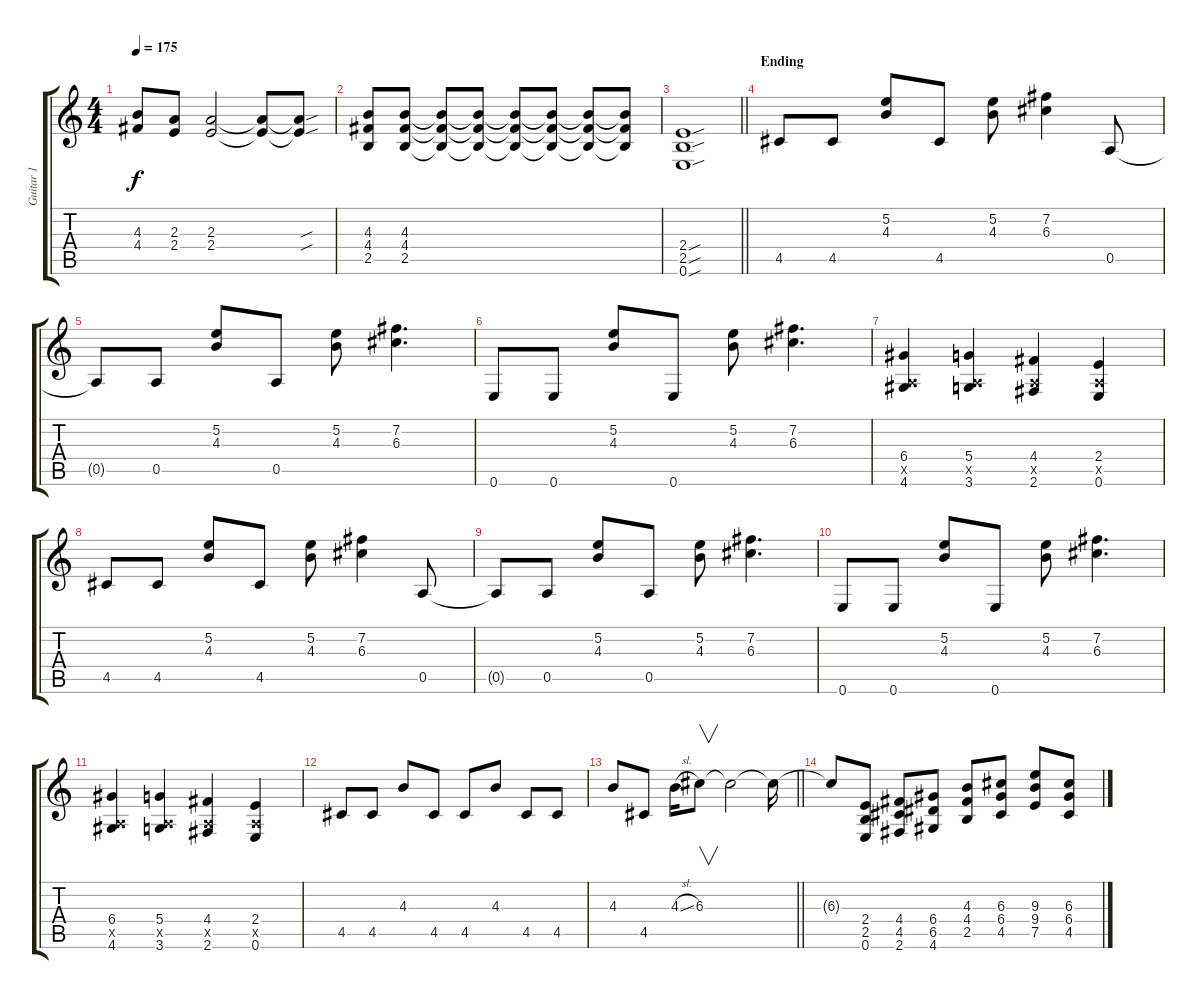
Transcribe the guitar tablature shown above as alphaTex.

\track ("Guitar 1" "Guitar 1") {instrument distortionguitar}
\staff {score tabs}
\tuning (E4 B3 G3 D3 A2 E2) {hide}
\ts (4 4)
\tempo 175
\clef g2
\ks c
(4.3{t} 4.4{t}).8{dy f} (2.3 2.4).8 (2.3 2.4).2 (2.3{t} 2.4{t}).8 (2.3{sou t} 2.4{sou t}).8 |
(4.3 4.4 2.5).8 (4.3 4.4 2.5).8 (4.3{t} 4.4{t} 2.5{t}).8 (4.3{t} 4.4{t} 2.5{t}).8 (4.3{t} 4.4{t} 2.5{t}).8 (4.3{t} 4.4{t} 2.5{t}).8 (4.3{t} 4.4{t} 2.5{t}).8 (4.3{t} 4.4{t} 2.5{t}).8 |
\barLineRight lightlight
(2.4{sou} 2.5{sou} 0.6{sou}).1 |
\section ("" "Ending")
4.5.8 4.5.8 (5.2 4.3).8 4.5.8 (5.2 4.3).8 (7.2 6.3).4 0.5.8 |
0.5{t}.8 0.5.8 (5.2 4.3).8 0.5.8 (5.2 4.3).8 (7.2 6.3).4{d} |
0.6.8 0.6.8 (5.2 4.3).8 0.6.8 (5.2 4.3).8 (7.2 6.3).4{d} |
(6.4 0.5{x} 4.6).4 (5.4 0.5{x} 3.6).4 (4.4 0.5{x} 2.6).4 (2.4 0.5{x} 0.6).4 |
4.5.8 4.5.8 (5.2 4.3).8 4.5.8 (5.2 4.3).8 (7.2 6.3).4 0.5.8 |
0.5{t}.8 0.5.8 (5.2 4.3).8 0.5.8 (5.2 4.3).8 (7.2 6.3).4{d} |
0.6.8 0.6.8 (5.2 4.3).8 0.6.8 (5.2 4.3).8 (7.2 6.3).4{d} |
(6.4 0.5{x} 4.6).4 (5.4 0.5{x} 3.6).4 (4.4 0.5{x} 2.6).4 (2.4 0.5{x} 0.6).4 |
4.5.8 4.5.8 4.3.8 4.5.8 4.5.8 4.3.8 4.5.8 4.5.8 |
\barLineRight lightlight
4.3.8 4.5.8 4.3{sl}.16 6.3.8{v} 6.3{t}.2 6.3{t}.16 |
6.3{t}.8 (2.4 2.5 0.6).8 (4.4 4.5 2.6).8 (6.4 6.5 4.6).8 (4.3 4.4 2.5).8 (6.3 6.4 4.5).8 (9.3 9.4 7.5).8 (6.3 6.4 4.5).8
